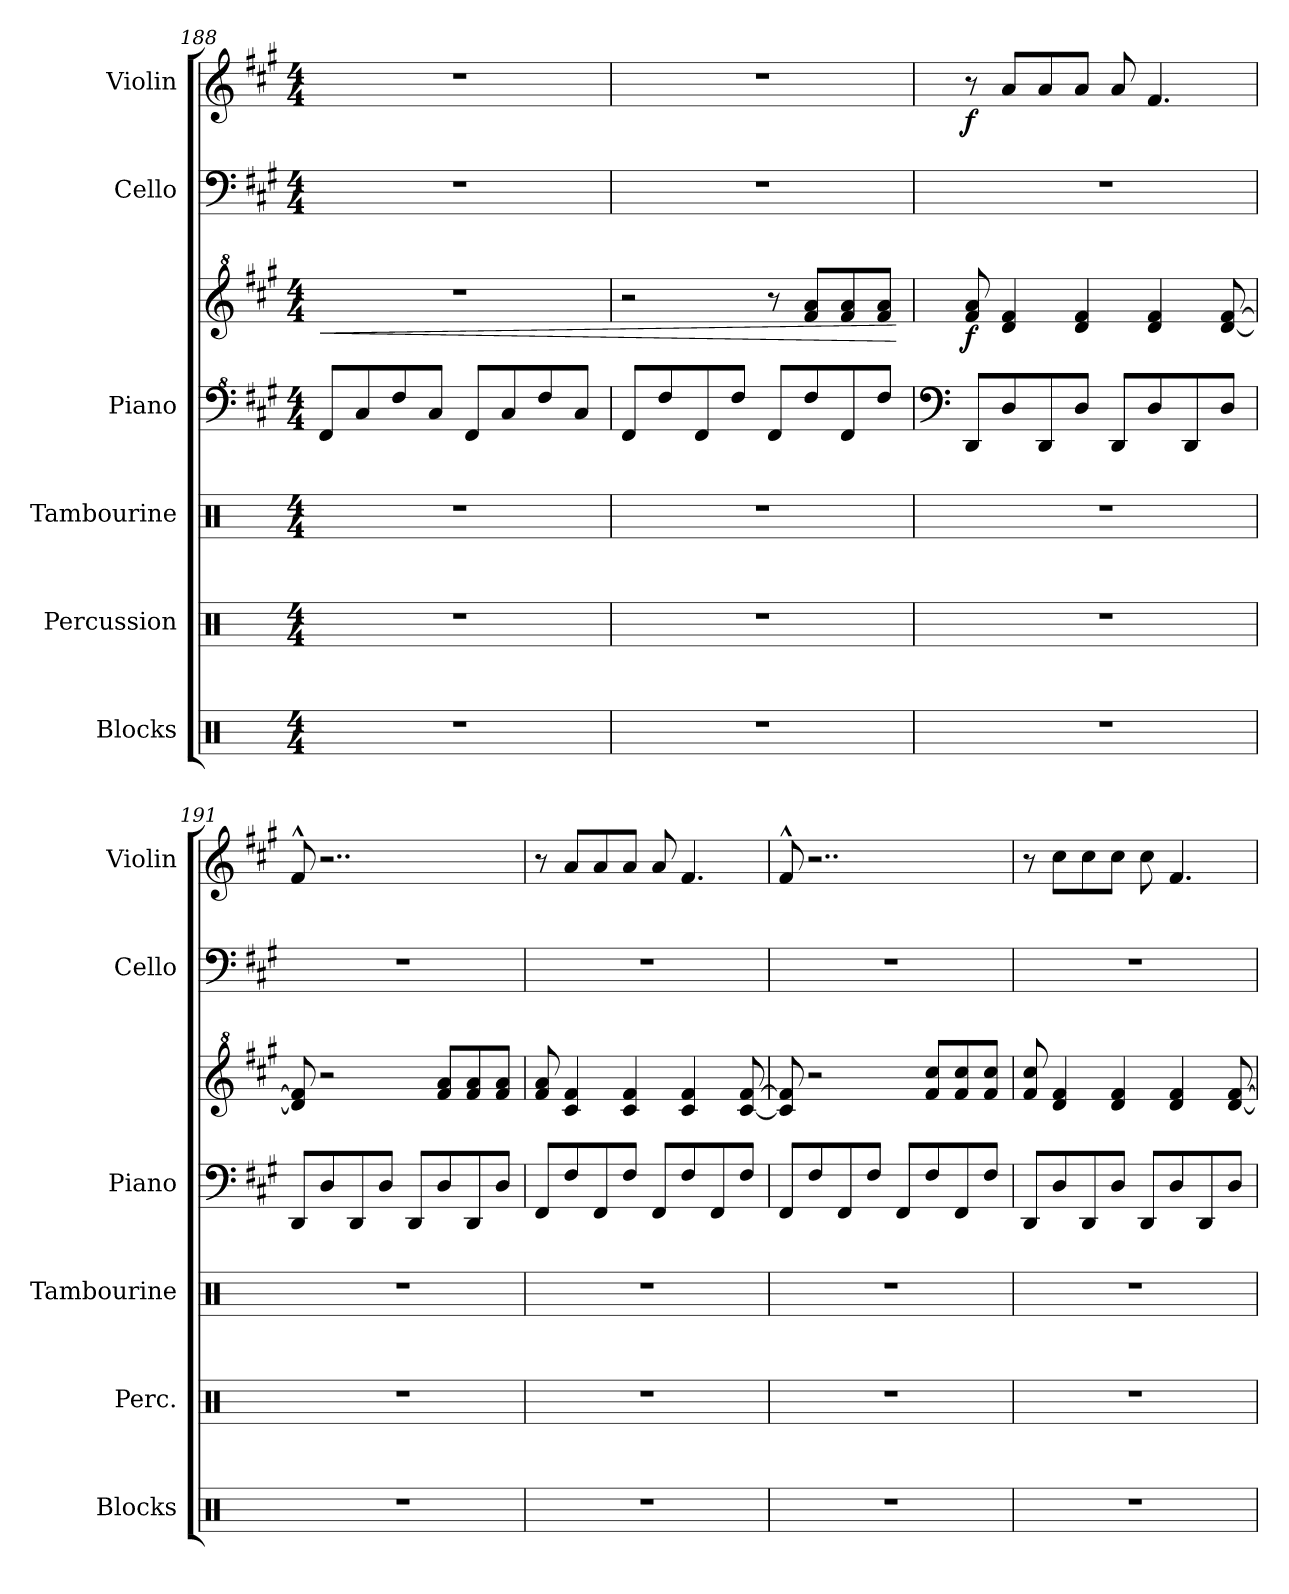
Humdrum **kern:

**kern	**kern	**kern	**kern	**kern	**dynam	**kern	**kern	**dynam
*part6	*part5	*part4	*part3	*part3	*part3	*part2	*part1	*part1
*staff7	*staff6	*staff5	*staff4	*staff3	*staff3/4	*staff2	*staff1	*staff1
*I"Blocks	*I"Percussion	*I"Tambourine	*I"Piano	*	*	*I"Cello	*I"Violin	*
*I'Blocks	*I'Perc.	*I'Tambourine	*I'Piano	*	*	*I'Cello	*I'Violin	*
*clefX	*clefX	*clefX	*clefF^4	*clefG^2	*	*clefF4	*clefG2	*
*k[]	*k[]	*k[]	*k[f#c#g#]	*k[f#c#g#]	*	*k[f#c#g#]	*k[f#c#g#]	*
*M4/4	*M4/4	*M4/4	*M4/4	*M4/4	*	*M4/4	*M4/4	*
=188	=188	=188	=188	=188	=188	=188	=188	=188
!	!	!	!	!	!LO:HP:b	!	!	!
1r	1r	1r	8F#/L	1r	<	1r	1r	.
.	.	.	8c#/	.	.	.	.	.
.	.	.	8f#/	.	.	.	.	.
.	.	.	8c#/J	.	.	.	.	.
.	.	.	8F#/L	.	.	.	.	.
.	.	.	8c#/	.	.	.	.	.
.	.	.	8f#/	.	.	.	.	.
.	.	.	8c#/J	.	.	.	.	.
=189	=189	=189	=189	=189	=189	=189	=189	=189
1r	1r	1r	8F#/L	2r	.	1r	1r	.
.	.	.	8f#/	.	.	.	.	.
.	.	.	8F#/	.	.	.	.	.
.	.	.	8f#/J	.	.	.	.	.
.	.	.	8F#/L	8r	.	.	.	.
.	.	.	8f#/	8ff#/ 8aa/L	.	.	.	.
.	.	.	8F#/	8ff#/ 8aa/	.	.	.	.
.	.	.	8f#/J	8ff#/ 8aa/J	.	.	.	.
.	.	.	.	.	[	.	.	.
!!LO:PB:g=z
=190	=190	=190	=190	=190	=190	=190	=190	=190
*	*	*	*clefF4	*	*	*	*	*
!	!	!	!	!	!LO:DY:b	!	!	!LO:DY:b
1r	1r	1r	8DD/L	8ff#/ 8aa/	f	1r	8r	f
.	.	.	8D/	4dd/ 4ff#/	.	.	8a/L	.
.	.	.	8DD/	.	.	.	8a/	.
.	.	.	8D/J	4dd/ 4ff#/	.	.	8a/J	.
.	.	.	8DD/L	.	.	.	8a/	.
.	.	.	8D/	4dd/ 4ff#/	.	.	4.f#/	.
.	.	.	8DD/	.	.	.	.	.
.	.	.	8D/J	[8dd/ [8ff#/	.	.	.	.
=191	=191	=191	=191	=191	=191	=191	=191	=191
1r	1r	1r	8DD/L	8dd/] 8ff#/]	.	1r	8f#^^/	.
.	.	.	8D/	2r	.	.	2..r	.
.	.	.	8DD/	.	.	.	.	.
.	.	.	8D/J	.	.	.	.	.
.	.	.	8DD/L	.	.	.	.	.
.	.	.	8D/	8ff#/ 8aa/L	.	.	.	.
.	.	.	8DD/	8ff#/ 8aa/	.	.	.	.
.	.	.	8D/J	8ff#/ 8aa/J	.	.	.	.
=192	=192	=192	=192	=192	=192	=192	=192	=192
1r	1r	1r	8FF#/L	8ff#/ 8aa/	.	1r	8r	.
.	.	.	8F#/	4cc#/ 4ff#/	.	.	8a/L	.
.	.	.	8FF#/	.	.	.	8a/	.
.	.	.	8F#/J	4cc#/ 4ff#/	.	.	8a/J	.
.	.	.	8FF#/L	.	.	.	8a/	.
.	.	.	8F#/	4cc#/ 4ff#/	.	.	4.f#/	.
.	.	.	8FF#/	.	.	.	.	.
.	.	.	8F#/J	[8cc#/ [8ff#/	.	.	.	.
=193	=193	=193	=193	=193	=193	=193	=193	=193
1r	1r	1r	8FF#/L	8cc#/] 8ff#/]	.	1r	8f#^^/	.
.	.	.	8F#/	2r	.	.	2..r	.
.	.	.	8FF#/	.	.	.	.	.
.	.	.	8F#/J	.	.	.	.	.
.	.	.	8FF#/L	.	.	.	.	.
.	.	.	8F#/	8ff#/ 8ccc#/L	.	.	.	.
.	.	.	8FF#/	8ff#/ 8ccc#/	.	.	.	.
.	.	.	8F#/J	8ff#/ 8ccc#/J	.	.	.	.
!!LO:LB:g=z
=194	=194	=194	=194	=194	=194	=194	=194	=194
1r	1r	1r	8DD/L	8ff#/ 8ccc#/	.	1r	8r	.
.	.	.	8D/	4dd/ 4ff#/	.	.	8cc#\L	.
.	.	.	8DD/	.	.	.	8cc#\	.
.	.	.	8D/J	4dd/ 4ff#/	.	.	8cc#\J	.
.	.	.	8DD/L	.	.	.	8cc#\	.
.	.	.	8D/	4dd/ 4ff#/	.	.	4.f#/	.
.	.	.	8DD/	.	.	.	.	.
.	.	.	8D/J	[8dd/ [8ff#/	.	.	.	.
=	=	=	=	=	=	=	=	=
*-	*-	*-	*-	*-	*-	*-	*-	*-
